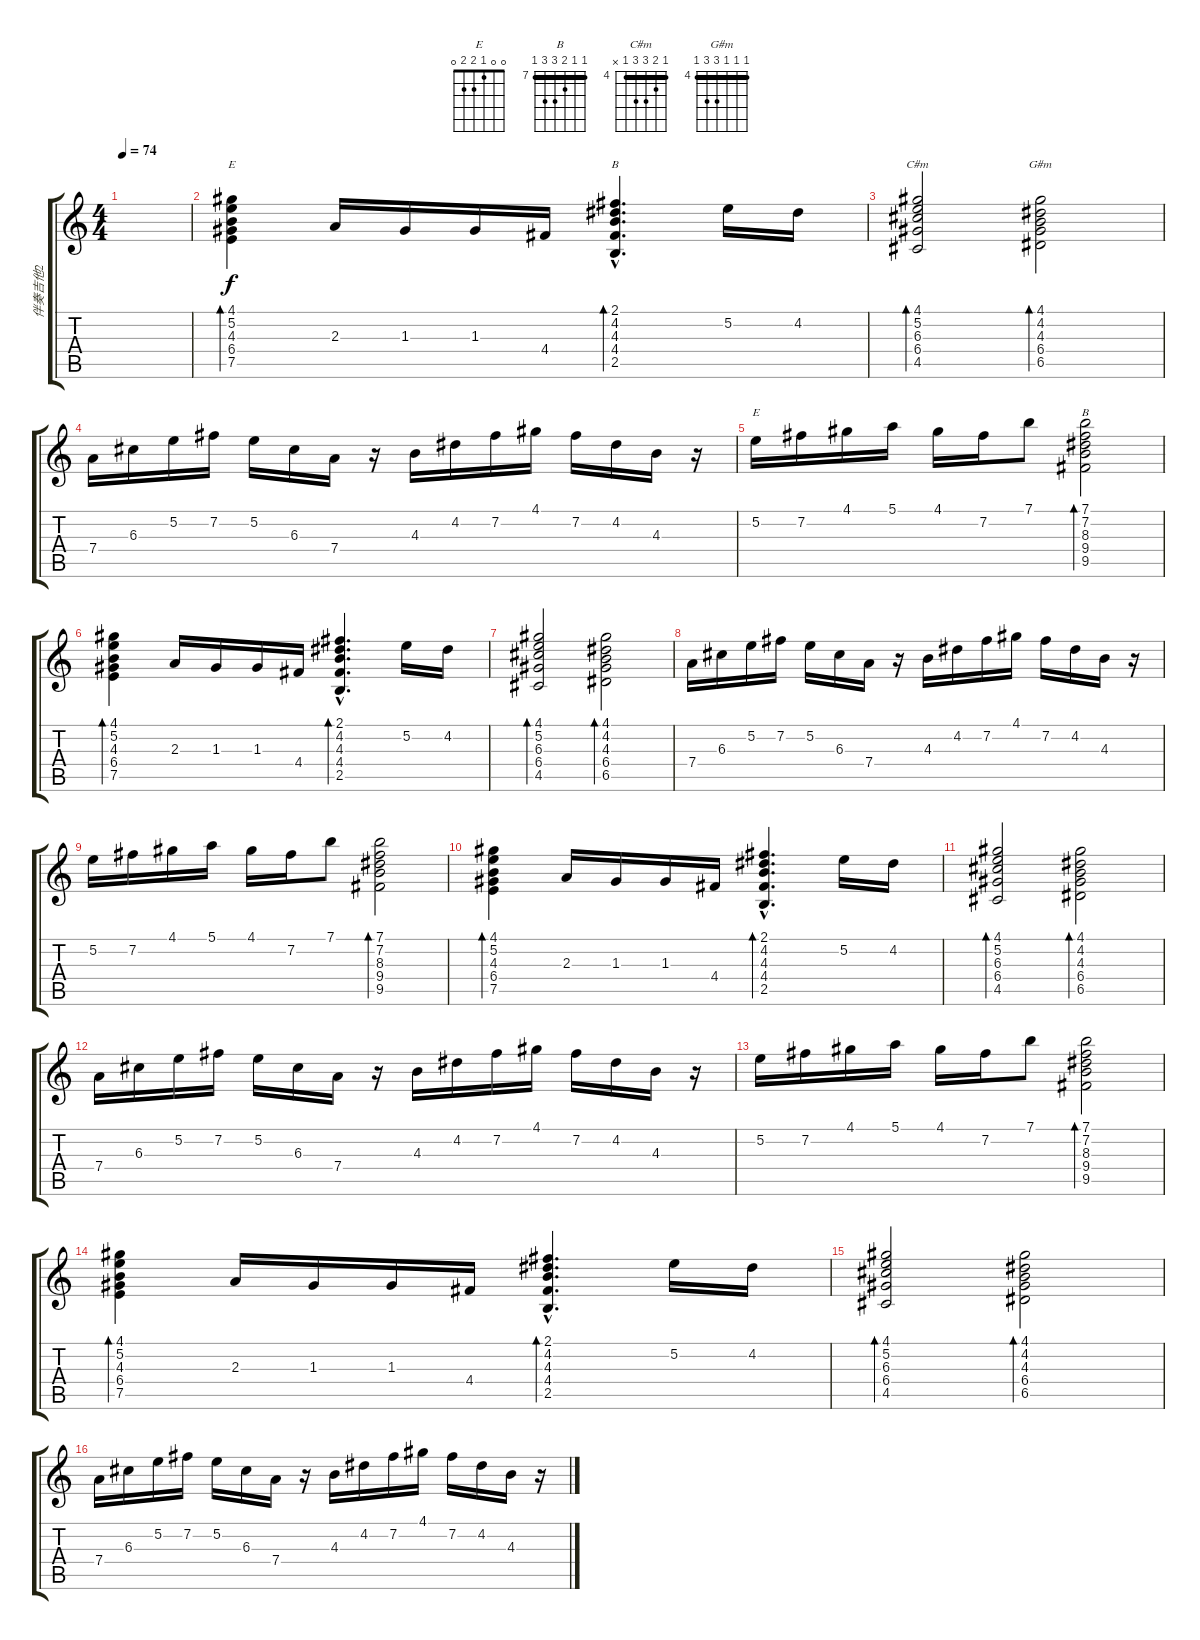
\track ("伴奏吉他2" "伴奏吉他2") {instrument electricguitarjazz}
\staff {score tabs}
\tuning (E4 B3 G3 D3 A2 E2) {hide}
\chord ("E" 4 5 4 6 7 0) {firstfret 4 barre 4}
\chord ("B" 2 4 4 4 2 x) {barre 2}
\chord ("C#m" 4 5 6 6 4 x) {firstfret 4 barre 4}
\chord ("G#m" 4 4 4 6 6 4) {firstfret 4 barre 4}
\chord ("E" 0 0 1 2 2 0)
\chord ("B" 7 7 8 9 9 7) {firstfret 7 barre 7}
\ts (4 4)
\tempo 74
\clef g2
\ks c
|
(4.1 5.2 4.3 6.4 7.5).4{bd 60 ch "E"} 2.3.16 1.3.16 1.3.16 4.4.16 (2.1{hac} 4.2{hac} 4.3{hac} 4.4{hac} 2.5{hac}).4{d bd 120 ch "B"} 5.2.16 4.2.16 |
(4.1 5.2 6.3 6.4 4.5).2{bd 120 ch "C#m"} (4.1 4.2 4.3 6.4 6.5).2{bd 120 ch "G#m"} |
7.4.16 6.3.16 5.2.16 7.2.16 5.2.16 6.3.16 7.4.16 r.16 4.3.16 4.2.16 7.2.16 4.1.16 7.2.16 4.2.16 4.3.16 r.16 |
5.2.16{ch "E"} 7.2.16 4.1.16 5.1.16 4.1.16 7.2.16 7.1.8 (7.1 7.2 8.3 9.4 9.5).2{bd 60 ch "B"} |
(4.1 5.2 4.3 6.4 7.5).4{bd 60} 2.3.16 1.3.16 1.3.16 4.4.16 (2.1{hac} 4.2{hac} 4.3{hac} 4.4{hac} 2.5{hac}).4{d bd 120} 5.2.16 4.2.16 |
(4.1 5.2 6.3 6.4 4.5).2{bd 120} (4.1 4.2 4.3 6.4 6.5).2{bd 120} |
7.4.16 6.3.16 5.2.16 7.2.16 5.2.16 6.3.16 7.4.16 r.16 4.3.16 4.2.16 7.2.16 4.1.16 7.2.16 4.2.16 4.3.16 r.16 |
5.2.16 7.2.16 4.1.16 5.1.16 4.1.16 7.2.16 7.1.8 (7.1 7.2 8.3 9.4 9.5).2{bd 60} |
(4.1 5.2 4.3 6.4 7.5).4{bd 60} 2.3.16 1.3.16 1.3.16 4.4.16 (2.1{hac} 4.2{hac} 4.3{hac} 4.4{hac} 2.5{hac}).4{d bd 120} 5.2.16 4.2.16 |
(4.1 5.2 6.3 6.4 4.5).2{bd 120} (4.1 4.2 4.3 6.4 6.5).2{bd 120} |
7.4.16 6.3.16 5.2.16 7.2.16 5.2.16 6.3.16 7.4.16 r.16 4.3.16 4.2.16 7.2.16 4.1.16 7.2.16 4.2.16 4.3.16 r.16 |
5.2.16 7.2.16 4.1.16 5.1.16 4.1.16 7.2.16 7.1.8 (7.1 7.2 8.3 9.4 9.5).2{bd 60} |
(4.1 5.2 4.3 6.4 7.5).4{bd 60} 2.3.16 1.3.16 1.3.16 4.4.16 (2.1{hac} 4.2{hac} 4.3{hac} 4.4{hac} 2.5{hac}).4{d bd 120} 5.2.16 4.2.16 |
(4.1 5.2 6.3 6.4 4.5).2{bd 120} (4.1 4.2 4.3 6.4 6.5).2{bd 120} |
7.4.16 6.3.16 5.2.16 7.2.16 5.2.16 6.3.16 7.4.16 r.16 4.3.16 4.2.16 7.2.16 4.1.16 7.2.16 4.2.16 4.3.16 r.16
